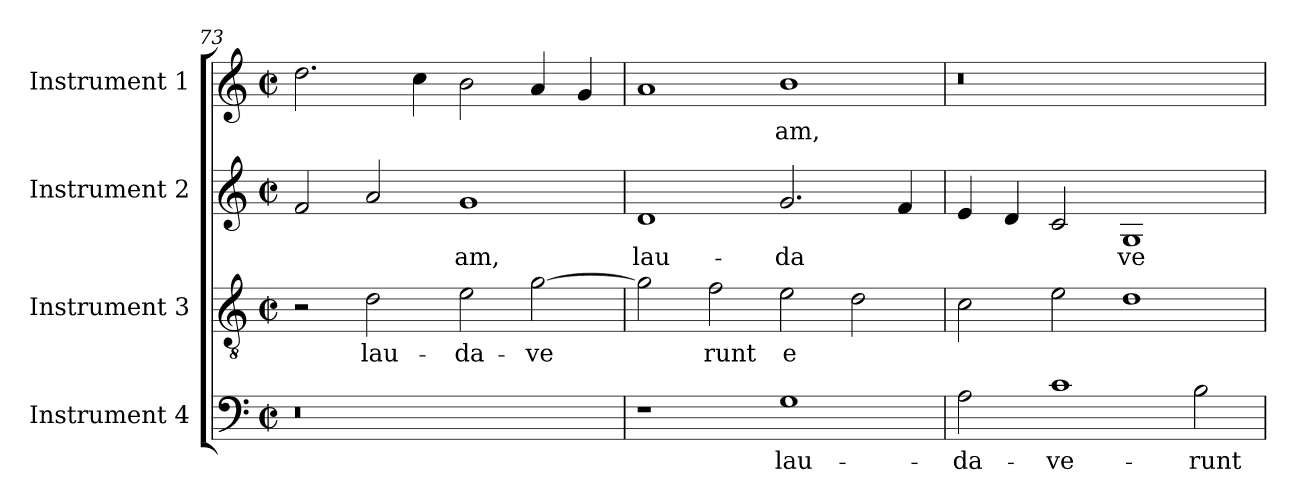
**kern	**text	**kern	**text	**kern	**text	**kern	**text
*part4	*part4	*part3	*part3	*part2	*part2	*part1	*part1
*staff4	*staff4	*staff3	*staff3	*staff2	*staff2	*staff1	*staff1
*I"Instrument 4	*	*I"Instrument 3	*	*I"Instrument 2	*	*I"Instrument 1	*
*clefF4	*	*clefGv2	*	*clefG2	*	*clefG2	*
*k[]	*	*k[]	*	*k[]	*	*k[]	*
*C:	*	*C:	*	*C:	*	*C:	*
*M2/2	*	*M2/2	*	*M2/2	*	*M2/2	*
*met(c|)	*	*met(c|)	*	*met(c|)	*	*met(c|)	*
=73	=73	=73	=73	=73	=73	=73	=73
!	!	!	!	!	!LO:LY:b:cj	!	!LO:LY:b:cj
0r	.	2r	.	2f/	--	2.dd\	--
!	!	!	!LO:LY:b:cj	!	!LO:LY:b:cj	!	!
.	.	2d\	-lau-	2a/	--	.	.
!	!	!	!	!	!	!	!LO:LY:b:cj
.	.	.	.	.	.	4cc\	--
!	!	!	!LO:LY:b:cj	!	!LO:LY:b:cj	!	!LO:LY:b:cj
.	.	2e\	-da-	1g	-am,	2b\	--
!	!	!	!LO:LY:b:cj	!	!	!	!LO:LY:b:cj
.	.	[>2g\	-ve-	.	.	4a/	--
!	!	!	!	!	!	!	!LO:LY:b:cj
.	.	.	.	.	.	4g/	--
=74	=74	=74	=74	=74	=74	=74	=74
!	!	!	!LO:LY:b:cj	!	!LO:LY:b:cj	!	!LO:LY:b:cj
1r	.	2g\]	--	1d	lau-	1a	--
!	!	!	!LO:LY:b:cj	!	!	!	!
.	.	2f\	-runt	.	.	.	.
!	!LO:LY:b:cj	!	!LO:LY:b:cj	!	!LO:LY:b:cj	!	!LO:LY:b:cj
1G	lau-	2e\	e-	2.g/	-da-	1b	-am,
!	!	!	!LO:LY:b:cj	!	!	!	!
.	.	2d\	--	.	.	.	.
!	!	!	!	!	!LO:LY:b:cj	!	!
.	.	.	.	4f/	--	.	.
=75	=75	=75	=75	=75	=75	=75	=75
!	!LO:LY:b:cj	!	!LO:LY:b:cj	!	!LO:LY:b:cj	!	!
2A\	-da-	2c\	--	4e/	--	0r	.
!	!	!	!	!	!LO:LY:b:cj	!	!
.	.	.	.	4d/	--	.	.
!	!LO:LY:b:cj	!	!LO:LY:b:cj	!	!LO:LY:b:cj	!	!
1c	-ve-	2e\	--	2c/	--	.	.
!	!	!	!LO:LY:b:cj	!	!LO:LY:b:cj	!	!
.	.	1d	--	1G	-ve-	.	.
!	!LO:LY:b:cj	!	!	!	!	!	!
2B\	-runt	.	.	.	.	.	.
=	=	=	=	=	=	=	=
*-	*-	*-	*-	*-	*-	*-	*-
